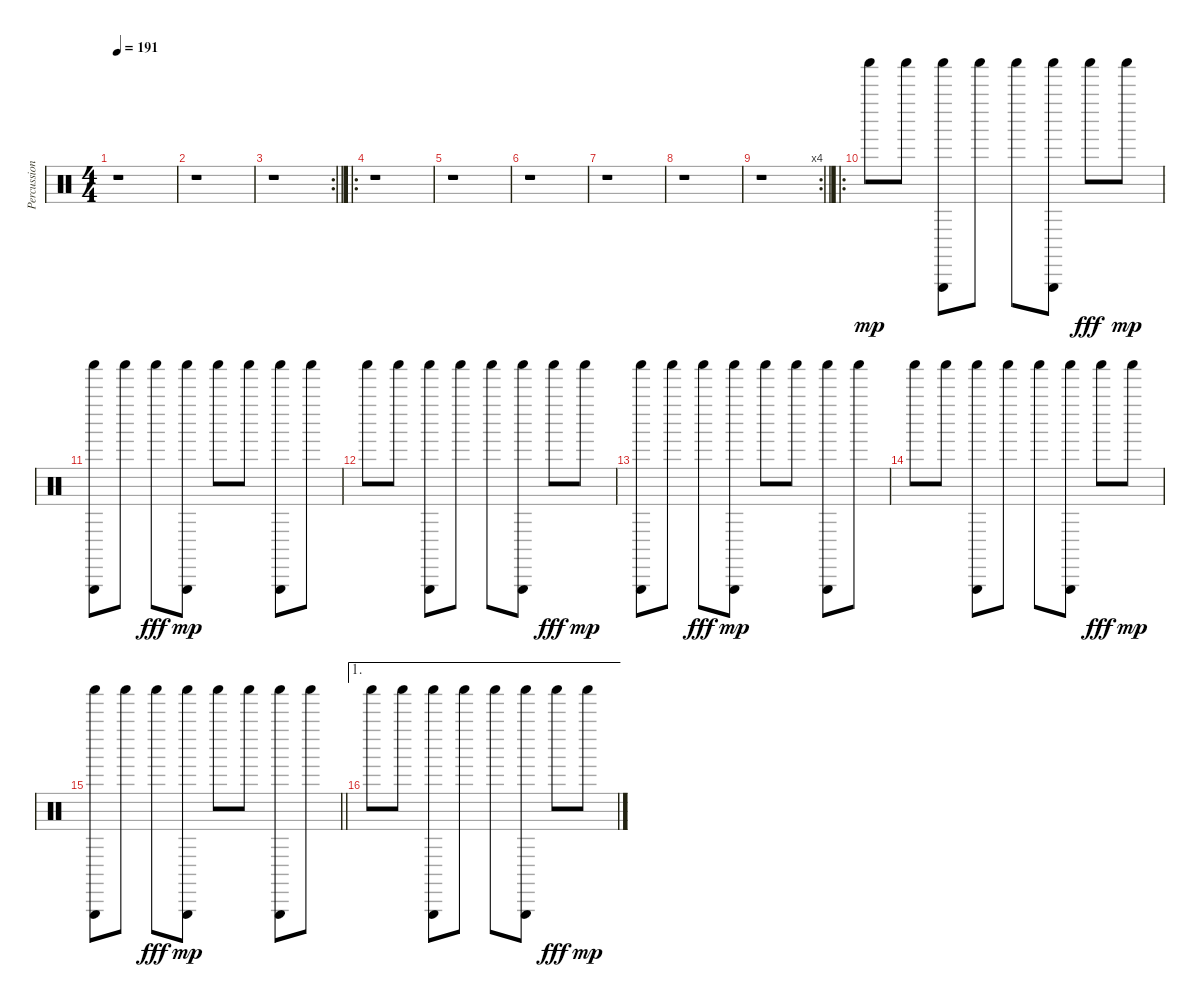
\track ("Percussion" "Percussion") {instrument percussion}
\staff {score}
\articulation defaults
\ts (4 4)
\tempo 191
\clef neutral
\ks c
r.1{dy mp} |
r.1 |
\rc 2
\barLineRight lightlight
r.1 |
\ro
r.1 |
r.1 |
r.1 |
r.1 |
r.1 |
\rc 4
\barLineRight lightlight
r.1 |
\ro "Shaker (hit)".8{volume 6 balance 12} "Shaker (hit)".8
("Shaker (hit)" "Triangle (hit)").8 "Shaker (hit)".8 "Shaker (hit)".8 ("Shaker (hit)" "Triangle (hit)").8 "Shaker (hit)".8{dy fff} "Shaker (hit)".8{dy mp} |
("Shaker (hit)" "Triangle (hit)").8 "Shaker (hit)".8 "Shaker (hit)".8{dy fff} ("Shaker (hit)" "Triangle (hit)").8{dy mp} "Shaker (hit)".8 "Shaker (hit)".8 ("Shaker (hit)" "Triangle (hit)").8 "Shaker (hit)".8 |
"Shaker (hit)".8 "Shaker (hit)".8 ("Shaker (hit)" "Triangle (hit)").8 "Shaker (hit)".8 "Shaker (hit)".8 ("Shaker (hit)" "Triangle (hit)").8 "Shaker (hit)".8{dy fff} "Shaker (hit)".8{dy mp} |
("Shaker (hit)" "Triangle (hit)").8 "Shaker (hit)".8 "Shaker (hit)".8{dy fff} ("Shaker (hit)" "Triangle (hit)").8{dy mp} "Shaker (hit)".8 "Shaker (hit)".8 ("Shaker (hit)" "Triangle (hit)").8 "Shaker (hit)".8 |
"Shaker (hit)".8 "Shaker (hit)".8 ("Shaker (hit)" "Triangle (hit)").8 "Shaker (hit)".8 "Shaker (hit)".8 ("Shaker (hit)" "Triangle (hit)").8 "Shaker (hit)".8{dy fff} "Shaker (hit)".8{dy mp} |
\barLineRight lightlight
("Shaker (hit)" "Triangle (hit)").8 "Shaker (hit)".8 "Shaker (hit)".8{dy fff} ("Shaker (hit)" "Triangle (hit)").8{dy mp} "Shaker (hit)".8 "Shaker (hit)".8 ("Shaker (hit)" "Triangle (hit)").8 "Shaker (hit)".8 |
\ae 1 "Shaker (hit)".8 "Shaker (hit)".8
("Shaker (hit)" "Triangle (hit)").8 "Shaker (hit)".8 "Shaker (hit)".8 ("Shaker (hit)" "Triangle (hit)").8 "Shaker (hit)".8{dy fff} "Shaker (hit)".8{dy mp}
